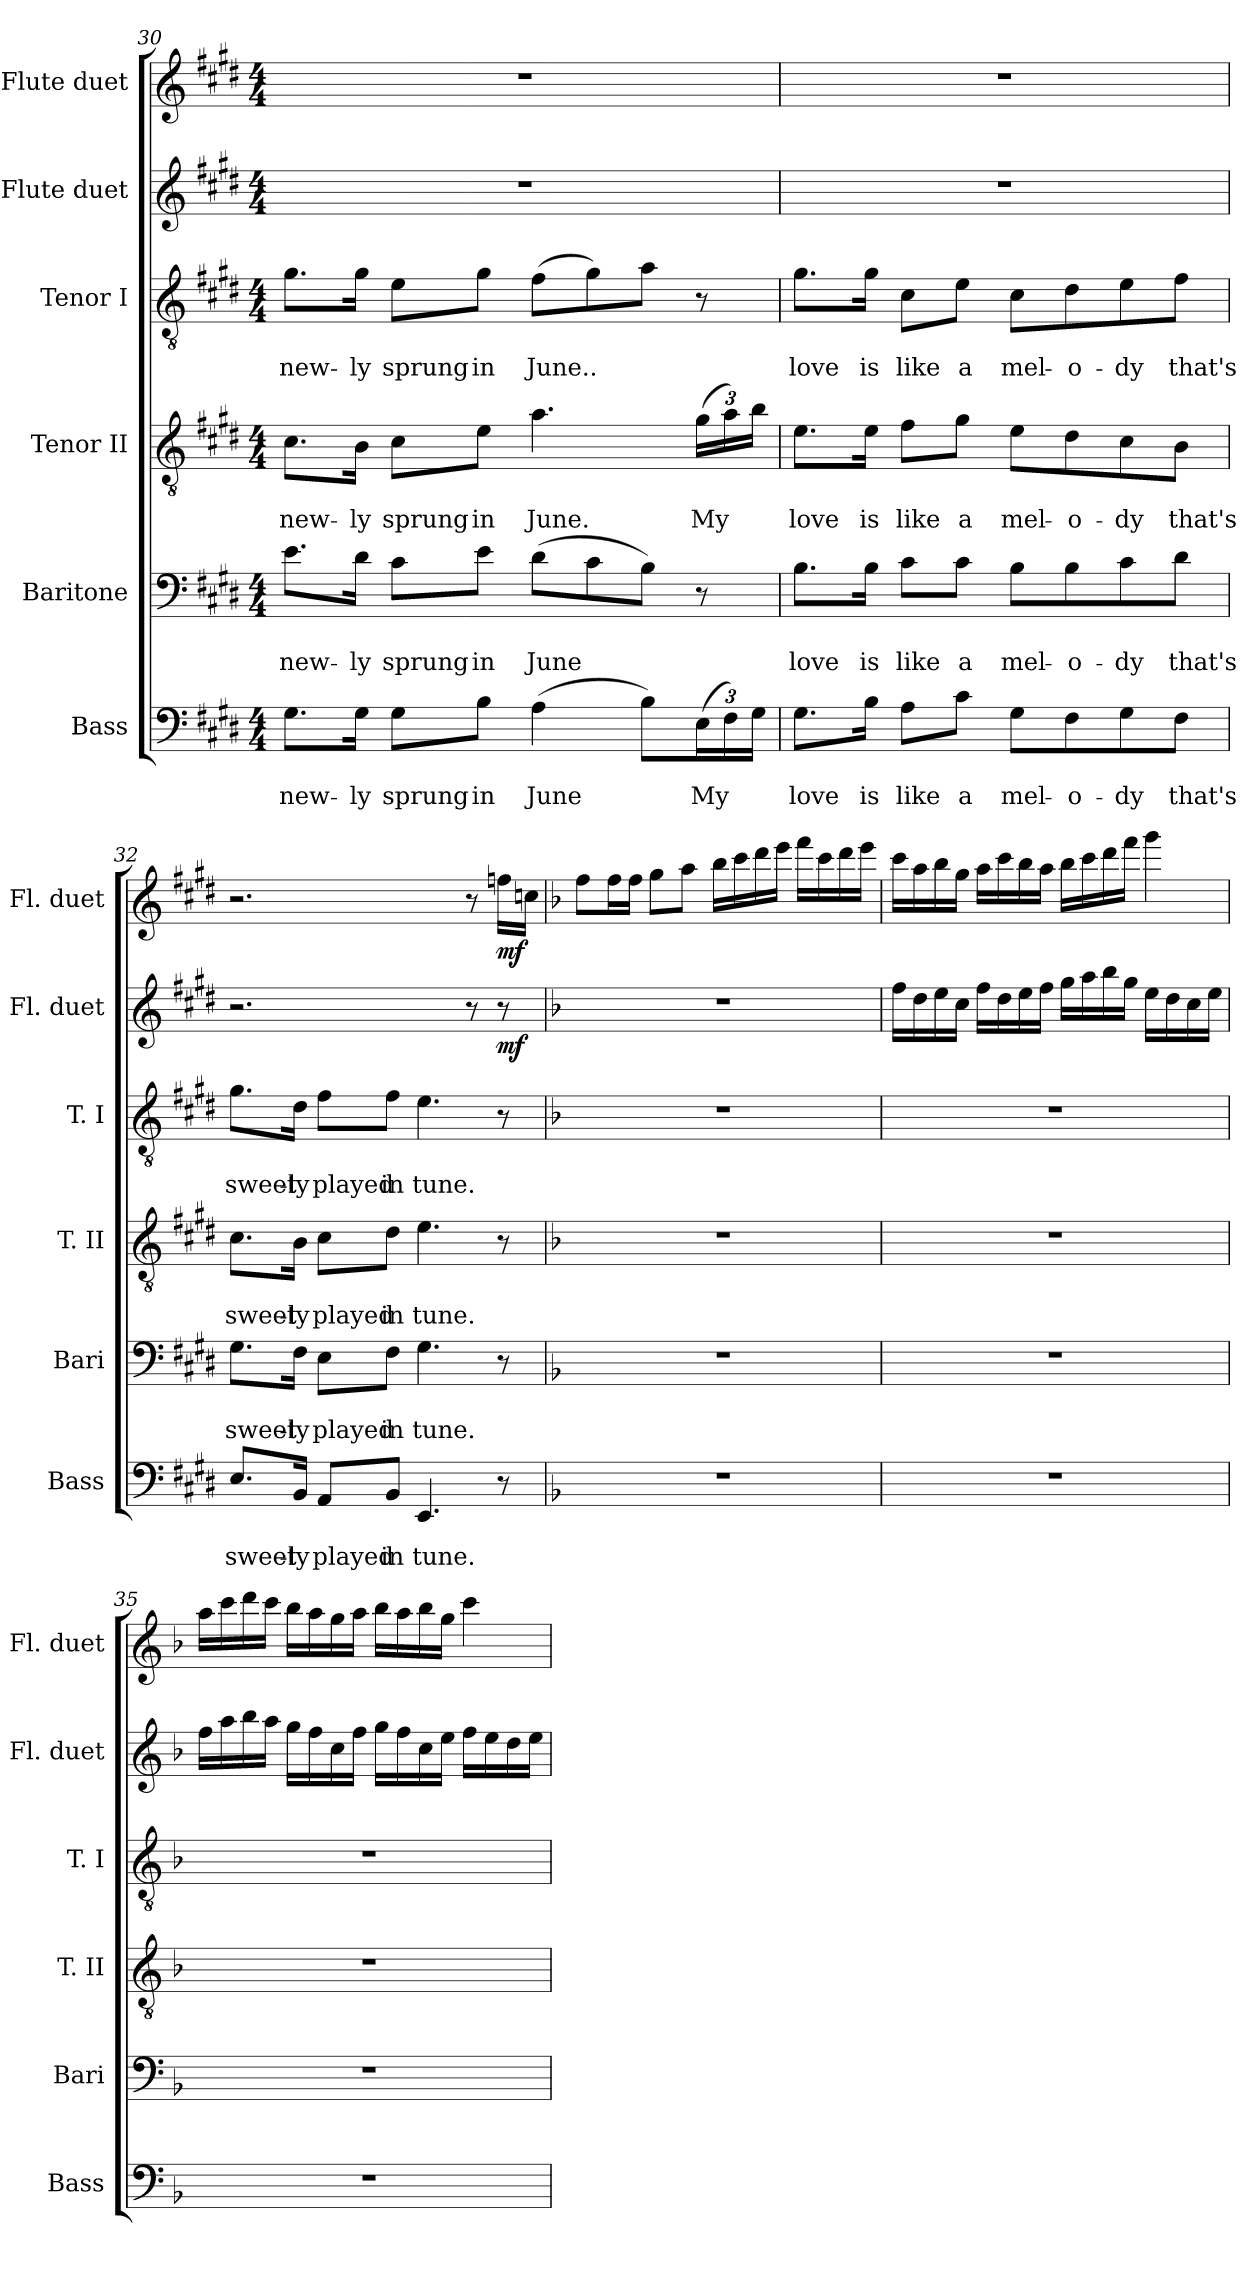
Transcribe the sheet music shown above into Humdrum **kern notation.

**kern	**text	**text	**kern	**text	**text	**kern	**text	**text	**kern	**text	**text	**kern	**dynam	**kern	**dynam
*part6	*part6	*part6	*part5	*part5	*part5	*part4	*part4	*part4	*part3	*part3	*part3	*part2	*part2	*part1	*part1
*staff6	*staff6	*staff6	*staff5	*staff5	*staff5	*staff4	*staff4	*staff4	*staff3	*staff3	*staff3	*staff2	*staff2	*staff1	*staff1
*I"Bass	*	*	*I"Baritone	*	*	*I"Tenor II	*	*	*I"Tenor I	*	*	*I"Flute duet	*	*I"Flute duet	*
*I'Bass	*	*	*I'Bari	*	*	*I'T. II	*	*	*I'T. I	*	*	*I'Fl. duet	*	*I'Fl. duet	*
*clefF4	*	*	*clefF4	*	*	*clefGv2	*	*	*clefGv2	*	*	*clefG2	*	*clefG2	*
*k[f#c#g#d#]	*	*	*k[f#c#g#d#]	*	*	*k[f#c#g#d#]	*	*	*k[f#c#g#d#]	*	*	*k[f#c#g#d#]	*	*k[f#c#g#d#]	*
*M4/4	*	*	*M4/4	*	*	*M4/4	*	*	*M4/4	*	*	*M4/4	*	*M4/4	*
=30	=30	=30	=30	=30	=30	=30	=30	=30	=30	=30	=30	=30	=30	=30	=30
8.G#\L	.	new-	8.e\L	.	new-	8.c#\L	.	new-	8.g#\L	.	new-	1r	.	1r	.
16G#\Jk	.	-ly	16d#\Jk	.	-ly	16B\Jk	.	-ly	16g#\Jk	.	-ly	.	.	.	.
8G#\L	.	sprung	8c#\L	.	sprung	8c#\L	.	sprung	8e\L	.	sprung	.	.	.	.
8B\J	.	in	8e\J	.	in	8e\J	.	in	8g#\J	.	in	.	.	.	.
(4A\	.	June	(8d#\L	.	June	4.a\	.	June.	(8f#\L	.	June..	.	.	.	.
.	.	.	8c#\	.	.	.	.	.	8g#\)	.	.	.	.	.	.
8B\L)	.	.	8B\J)	.	.	.	.	.	8a\J	.	.	.	.	.	.
*Xbrackettup	*	*	*	*	*	*Xbrackettup	*	*	*	*	*	*	*	*	*
(24E\L	.	My	8r	.	.	(24g#\LL	.	My	8r	.	.	.	.	.	.
24F#\)	.	.	.	.	.	24a\)	.	.	.	.	.	.	.	.	.
24G#\JJ	.	.	.	.	.	24b\JJ	.	.	.	.	.	.	.	.	.
!!LO:PB:g=z
=31	=31	=31	=31	=31	=31	=31	=31	=31	=31	=31	=31	=31	=31	=31	=31
8.G#\L	.	love	8.B\L	.	love	8.e\L	.	love	8.g#\L	.	love	1r	.	1r	.
16B\Jk	.	is	16B\Jk	.	is	16e\Jk	.	is	16g#\Jk	.	is	.	.	.	.
8A\L	.	like	8c#\L	.	like	8f#\L	.	like	8c#\L	.	like	.	.	.	.
8c#\J	.	a	8c#\J	.	a	8g#\J	.	a	8e\J	.	a	.	.	.	.
8G#\L	.	mel-	8B\L	.	mel-	8e\L	.	mel-	8c#\L	.	mel-	.	.	.	.
8F#\	.	-o-	8B\	.	-o-	8d#\	.	-o-	8d#\	.	-o-	.	.	.	.
8G#\	.	-dy	8c#\	.	-dy	8c#\	.	-dy	8e\	.	-dy	.	.	.	.
8F#\J	.	that's	8d#\J	.	that's	8B\J	.	that's	8f#\J	.	that's	.	.	.	.
=32	=32	=32	=32	=32	=32	=32	=32	=32	=32	=32	=32	=32	=32	=32	=32
8.E/L	.	sweet-	8.G#\L	.	sweet-	8.c#\L	.	sweet-	8.g#\L	.	sweet-	2.r	.	2.r	.
16BB/Jk	.	-ly	16F#\Jk	.	-ly	16B\Jk	.	-ly	16d#\Jk	.	-ly	.	.	.	.
8AA/L	.	played	8E\L	.	played	8c#\L	.	played	8f#\L	.	played	.	.	.	.
8BB/J	.	in	8F#\J	.	in	8d#\J	.	in	8f#\J	.	in	.	.	.	.
4.EE/	.	tune.	4.G#\	.	tune.	4.e\	.	tune.	4.e\	.	tune.	.	.	.	.
.	.	.	.	.	.	.	.	.	.	.	.	8r	.	8r	.
!	!	!	!	!	!	!	!	!	!	!	!	!	!LO:DY:b	!	!LO:DY:b
8r	.	.	8r	.	.	8r	.	.	8r	.	.	8r	mf	16ffn\LL	mf
.	.	.	.	.	.	.	.	.	.	.	.	.	.	16ccn\JJ	.
=33	=33	=33	=33	=33	=33	=33	=33	=33	=33	=33	=33	=33	=33	=33	=33
*k[b-]	*	*	*k[b-]	*	*	*k[b-]	*	*	*k[b-]	*	*	*k[b-]	*	*k[b-]	*
1r	.	.	1r	.	.	1r	.	.	1r	.	.	1r	.	8ff\L	.
.	.	.	.	.	.	.	.	.	.	.	.	.	.	16ff\L	.
.	.	.	.	.	.	.	.	.	.	.	.	.	.	16ff\JJ	.
.	.	.	.	.	.	.	.	.	.	.	.	.	.	8gg\L	.
.	.	.	.	.	.	.	.	.	.	.	.	.	.	8aa\J	.
.	.	.	.	.	.	.	.	.	.	.	.	.	.	16bb-\LL	.
.	.	.	.	.	.	.	.	.	.	.	.	.	.	16ccc\	.
.	.	.	.	.	.	.	.	.	.	.	.	.	.	16ddd\	.
.	.	.	.	.	.	.	.	.	.	.	.	.	.	16eee\JJ	.
.	.	.	.	.	.	.	.	.	.	.	.	.	.	16fff\LL	.
.	.	.	.	.	.	.	.	.	.	.	.	.	.	16ccc\	.
.	.	.	.	.	.	.	.	.	.	.	.	.	.	16ddd\	.
.	.	.	.	.	.	.	.	.	.	.	.	.	.	16eee\JJ	.
=34	=34	=34	=34	=34	=34	=34	=34	=34	=34	=34	=34	=34	=34	=34	=34
1r	.	.	1r	.	.	1r	.	.	1r	.	.	16ff\LL	.	16ccc\LL	.
.	.	.	.	.	.	.	.	.	.	.	.	16dd\	.	16aa\	.
.	.	.	.	.	.	.	.	.	.	.	.	16ee\	.	16bb-\	.
.	.	.	.	.	.	.	.	.	.	.	.	16cc\JJ	.	16gg\JJ	.
.	.	.	.	.	.	.	.	.	.	.	.	16ff\LL	.	16aa\LL	.
.	.	.	.	.	.	.	.	.	.	.	.	16dd\	.	16ccc\	.
.	.	.	.	.	.	.	.	.	.	.	.	16ee\	.	16bb-\	.
.	.	.	.	.	.	.	.	.	.	.	.	16ff\JJ	.	16aa\JJ	.
.	.	.	.	.	.	.	.	.	.	.	.	16gg\LL	.	16bb-\LL	.
.	.	.	.	.	.	.	.	.	.	.	.	16aa\	.	16ccc\	.
.	.	.	.	.	.	.	.	.	.	.	.	16bb-\	.	16ddd\	.
.	.	.	.	.	.	.	.	.	.	.	.	16gg\JJ	.	16fff\JJ	.
.	.	.	.	.	.	.	.	.	.	.	.	16ee\LL	.	4ggg\	.
.	.	.	.	.	.	.	.	.	.	.	.	16dd\	.	.	.
.	.	.	.	.	.	.	.	.	.	.	.	16cc\	.	.	.
.	.	.	.	.	.	.	.	.	.	.	.	16ee\JJ	.	.	.
!!LO:LB:g=z
=35	=35	=35	=35	=35	=35	=35	=35	=35	=35	=35	=35	=35	=35	=35	=35
1r	.	.	1r	.	.	1r	.	.	1r	.	.	16ff\LL	.	16aa\LL	.
.	.	.	.	.	.	.	.	.	.	.	.	16aa\	.	16ccc\	.
.	.	.	.	.	.	.	.	.	.	.	.	16bb-\	.	16ddd\	.
.	.	.	.	.	.	.	.	.	.	.	.	16aa\JJ	.	16ccc\JJ	.
.	.	.	.	.	.	.	.	.	.	.	.	16gg\LL	.	16bb-\LL	.
.	.	.	.	.	.	.	.	.	.	.	.	16ff\	.	16aa\	.
.	.	.	.	.	.	.	.	.	.	.	.	16cc\	.	16gg\	.
.	.	.	.	.	.	.	.	.	.	.	.	16ff\JJ	.	16aa\JJ	.
.	.	.	.	.	.	.	.	.	.	.	.	16gg\LL	.	16bb-\LL	.
.	.	.	.	.	.	.	.	.	.	.	.	16ff\	.	16aa\	.
.	.	.	.	.	.	.	.	.	.	.	.	16cc\	.	16bb-\	.
.	.	.	.	.	.	.	.	.	.	.	.	16ee\JJ	.	16gg\JJ	.
.	.	.	.	.	.	.	.	.	.	.	.	16ff\LL	.	4ccc\	.
.	.	.	.	.	.	.	.	.	.	.	.	16ee\	.	.	.
.	.	.	.	.	.	.	.	.	.	.	.	16dd\	.	.	.
.	.	.	.	.	.	.	.	.	.	.	.	16ee\JJ	.	.	.
=	=	=	=	=	=	=	=	=	=	=	=	=	=	=	=
*-	*-	*-	*-	*-	*-	*-	*-	*-	*-	*-	*-	*-	*-	*-	*-
